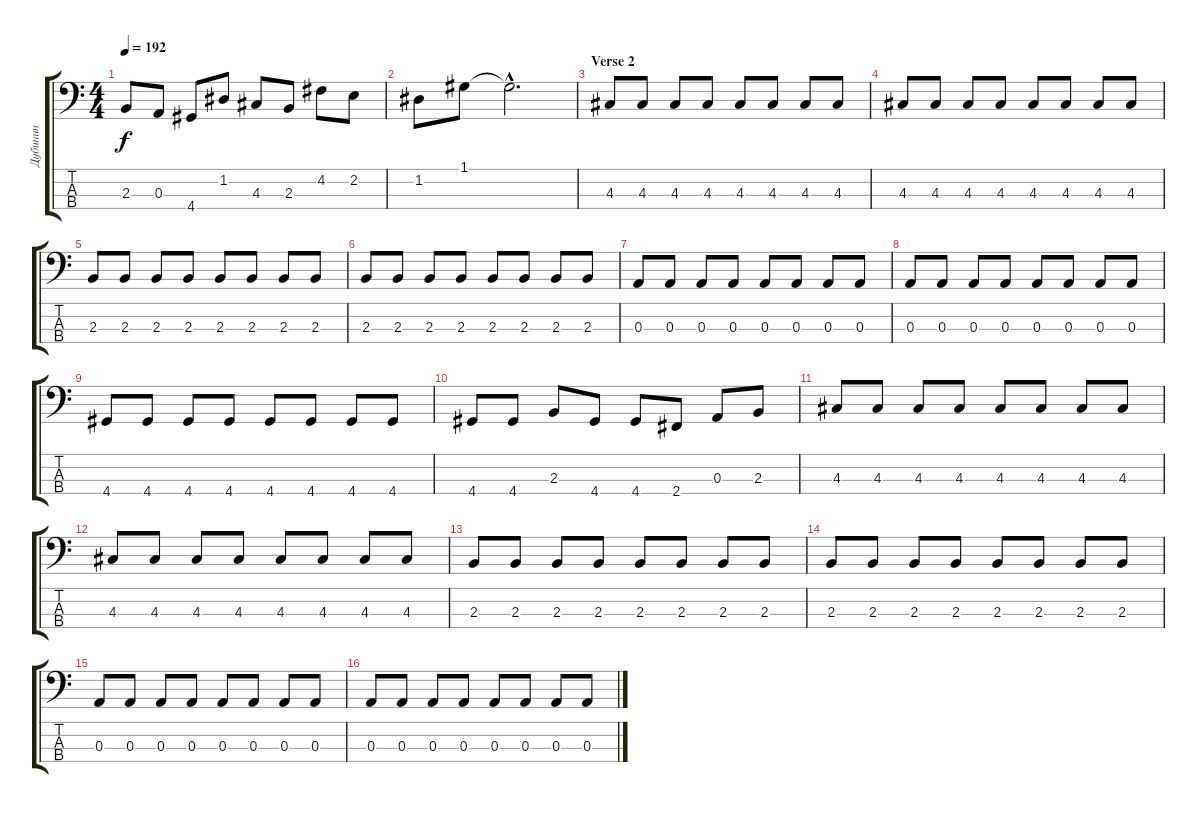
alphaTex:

\track ("Дубинин" "Дубинин") {instrument electricbasspick}
\staff {score tabs}
\tuning (G2 D2 A1 E1) {hide}
\ts (4 4)
\tempo 192
\clef f4
\ks c
2.3.8{dy f} 0.3.8 4.4.8 1.2.8 4.3.8 2.3.8 4.2.8 2.2.8 |
1.2.8 1.1.8 1.1{hac t}.2{d} |
\section ("" "Verse 2")
4.3.8 4.3.8 4.3.8 4.3.8 4.3.8 4.3.8 4.3.8 4.3.8 |
4.3.8 4.3.8 4.3.8 4.3.8 4.3.8 4.3.8 4.3.8 4.3.8 |
2.3.8 2.3.8 2.3.8 2.3.8 2.3.8 2.3.8 2.3.8 2.3.8 |
2.3.8 2.3.8 2.3.8 2.3.8 2.3.8 2.3.8 2.3.8 2.3.8 |
0.3.8 0.3.8 0.3.8 0.3.8 0.3.8 0.3.8 0.3.8 0.3.8 |
0.3.8 0.3.8 0.3.8 0.3.8 0.3.8 0.3.8 0.3.8 0.3.8 |
4.4.8 4.4.8 4.4.8 4.4.8 4.4.8 4.4.8 4.4.8 4.4.8 |
4.4.8 4.4.8 2.3.8 4.4.8 4.4.8 2.4.8 0.3.8 2.3.8 |
4.3.8 4.3.8 4.3.8 4.3.8 4.3.8 4.3.8 4.3.8 4.3.8 |
4.3.8 4.3.8 4.3.8 4.3.8 4.3.8 4.3.8 4.3.8 4.3.8 |
2.3.8 2.3.8 2.3.8 2.3.8 2.3.8 2.3.8 2.3.8 2.3.8 |
2.3.8 2.3.8 2.3.8 2.3.8 2.3.8 2.3.8 2.3.8 2.3.8 |
0.3.8 0.3.8 0.3.8 0.3.8 0.3.8 0.3.8 0.3.8 0.3.8 |
0.3.8 0.3.8 0.3.8 0.3.8 0.3.8 0.3.8 0.3.8 0.3.8
